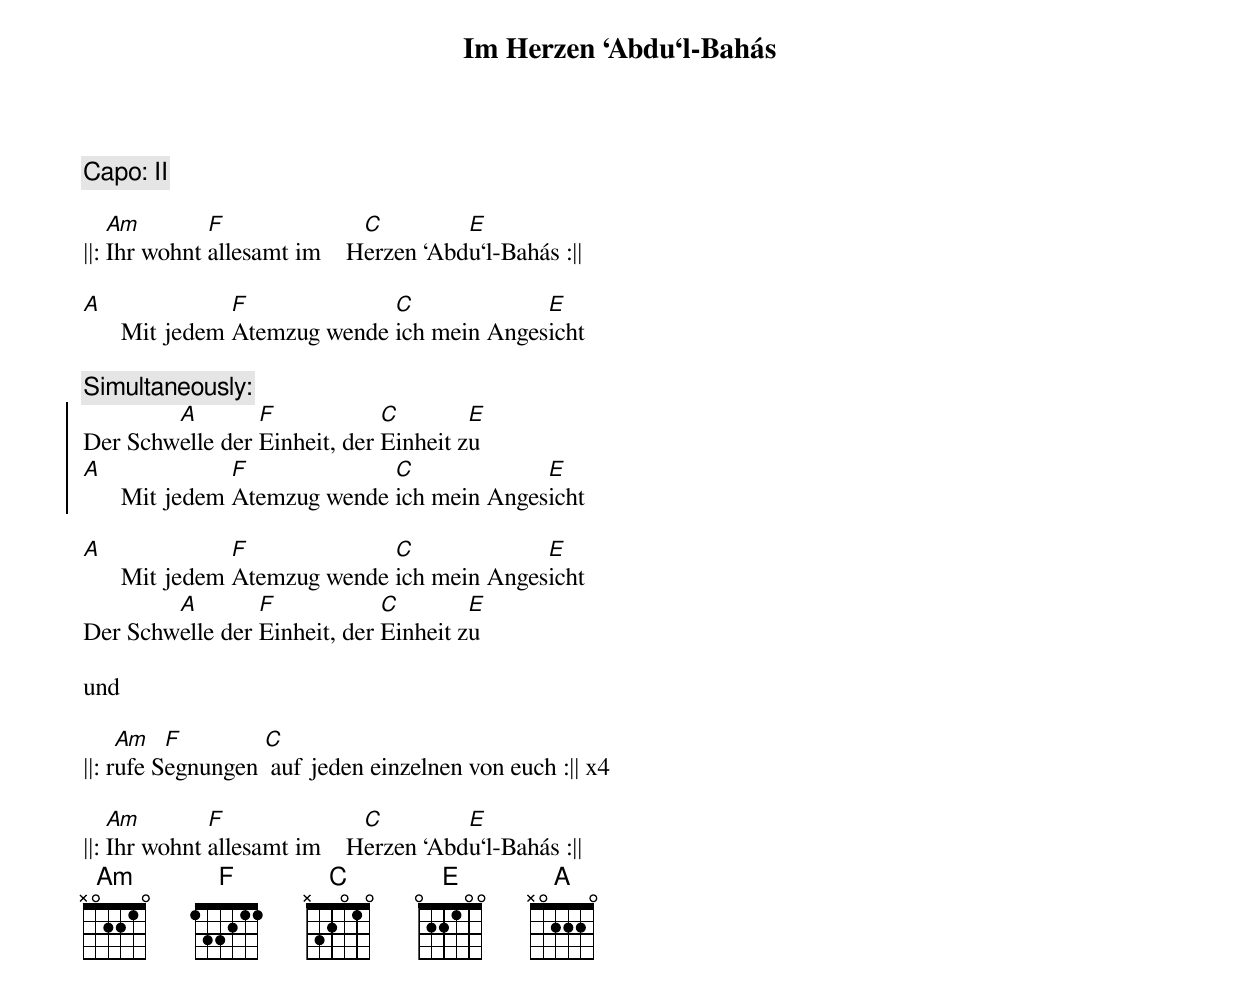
{title: Im Herzen ‘Abdu‘l-Bahás}
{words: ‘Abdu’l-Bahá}
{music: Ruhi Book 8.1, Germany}
{c: Capo: II}

||: [Am]Ihr wohnt [F]allesamt im    H[C]erzen ‘Abd[E]u‘l-Bahás :||

[A]      Mit jedem [F]Atemzug wende [C]ich mein Anges[E]icht

{c: Simultaneously:}
{soc}
Der Schw[A]elle der [F]Einheit, der [C]Einheit z[E]u
[A]      Mit jedem [F]Atemzug wende [C]ich mein Anges[E]icht
{eoc}

[A]      Mit jedem [F]Atemzug wende [C]ich mein Anges[E]icht
Der Schw[A]elle der [F]Einheit, der [C]Einheit z[E]u

und

||: r[Am]ufe S[F]egnungen [C] auf jeden einzelnen von euch :|| x4

||: [Am]Ihr wohnt [F]allesamt im    H[C]erzen ‘Abd[E]u‘l-Bahás :||
